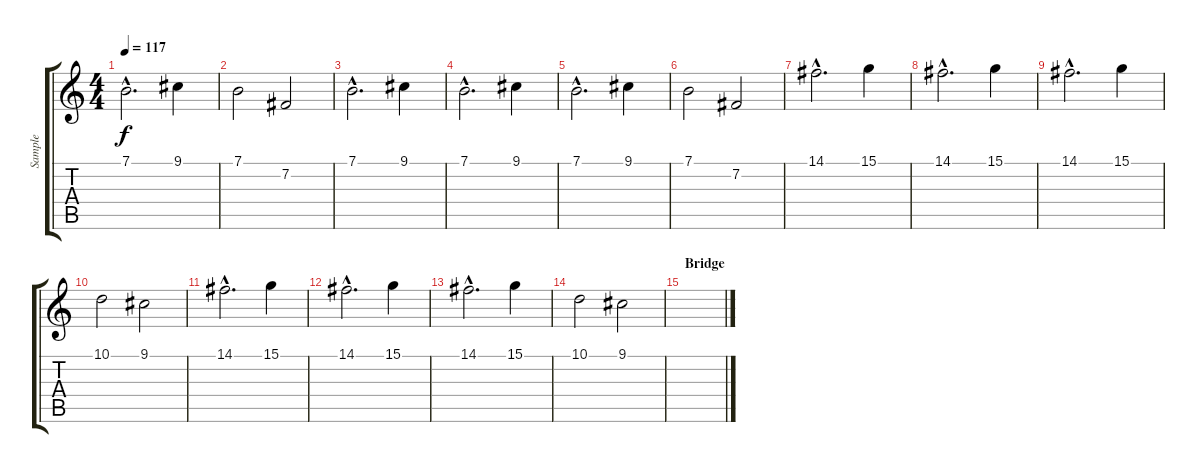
\track ("Sample" "Sample") {instrument drawbarorgan}
\staff {score tabs}
\tuning (E4 B3 G3 D3 A2 E2) {hide}
\ts (4 4)
\tempo 117
\clef g2
\ks c
7.1{hac}.2{d dy f} 9.1.4 |
7.1.2 7.2.2 |
7.1{hac}.2{d} 9.1.4 |
7.1{hac}.2{d} 9.1.4 |
7.1{hac}.2{d} 9.1.4 |
7.1.2 7.2.2 |
14.1{hac}.2{d} 15.1.4 |
14.1{hac}.2{d} 15.1.4 |
14.1{hac}.2{d} 15.1.4 |
10.1.2 9.1.2 |
14.1{hac}.2{d} 15.1.4 |
14.1{hac}.2{d} 15.1.4 |
14.1{hac}.2{d} 15.1.4 |
10.1.2 9.1.2 |
\section ("" "Bridge")
